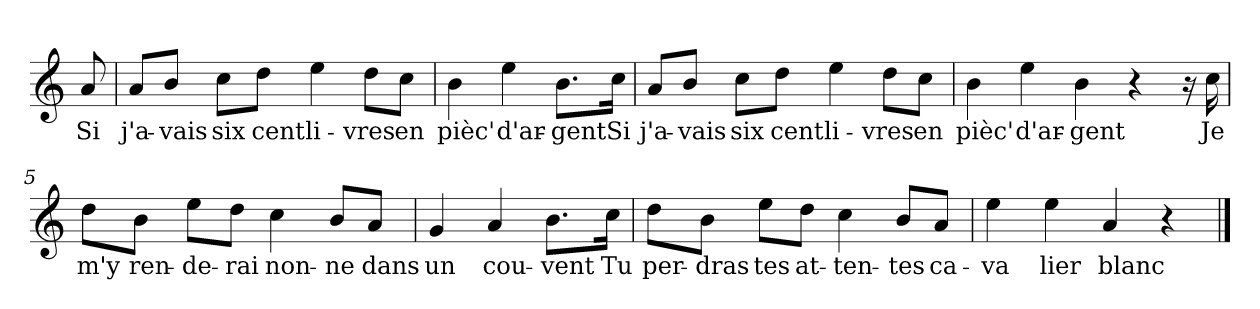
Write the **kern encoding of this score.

**kern	**text
*part1	*part1
*staff1	*staff1
*clefG2	*
*k[]	*
*C:	*
=	=
!	!LO:LY:b
8a/	Si
=1	=1
!	!LO:LY:b
8a/L	j'a-
!	!LO:LY:b
8b/J	-vais
!	!LO:LY:b
8cc\L	six
!	!LO:LY:b
8dd\J	cent
!	!LO:LY:b
4ee\	li-
!	!LO:LY:b
8dd\L	-vres
!	!LO:LY:b
8cc\J	en
=2	=2
!	!LO:LY:b
4b\	pièc'
!	!LO:LY:b
4ee\	d'ar-
!	!LO:LY:b
8.b\L	-gent
!	!LO:LY:b
16cc\Jk	Si
!!LO:LB:g=z
=3	=3
!	!LO:LY:b
8a/L	j'a-
!	!LO:LY:b
8b/J	-vais
!	!LO:LY:b
8cc\L	six
!	!LO:LY:b
8dd\J	cent
!	!LO:LY:b
4ee\	li-
!	!LO:LY:b
8dd\L	-vres
!	!LO:LY:b
8cc\J	en
=4	=4
!	!LO:LY:b
4b\	pièc'
!	!LO:LY:b
4ee\	d'ar-
!	!LO:LY:b
4b\	-gent
4r	.
16r	.
!	!LO:LY:b
16cc\	Je
=5	=5
!	!LO:LY:b
8dd\L	m'y
!	!LO:LY:b
8b\J	ren-
!	!LO:LY:b
8ee\L	-de-
!	!LO:LY:b
8dd\J	-rai
!	!LO:LY:b
4cc\	non-
!	!LO:LY:b
8b/L	-ne
!	!LO:LY:b
8a/J	dans
!!LO:LB:g=z
=6	=6
!	!LO:LY:b
4g/	un
!	!LO:LY:b
4a/	cou-
!	!LO:LY:b
8.b\L	-vent
!	!LO:LY:b
16cc\Jk	Tu
=7	=7
!	!LO:LY:b
8dd\L	per-
!	!LO:LY:b
8b\J	-dras
!	!LO:LY:b
8ee\L	tes
!	!LO:LY:b
8dd\J	at-
!	!LO:LY:b
4cc\	-ten-
!	!LO:LY:b
8b/L	-tes
!	!LO:LY:b
8a/J	ca-
=8	=8
!	!LO:LY:b
4ee\	-va
!	!LO:LY:b
4ee\	lier
!	!LO:LY:b
4a/	blanc
4r	.
==	==
*-	*-
